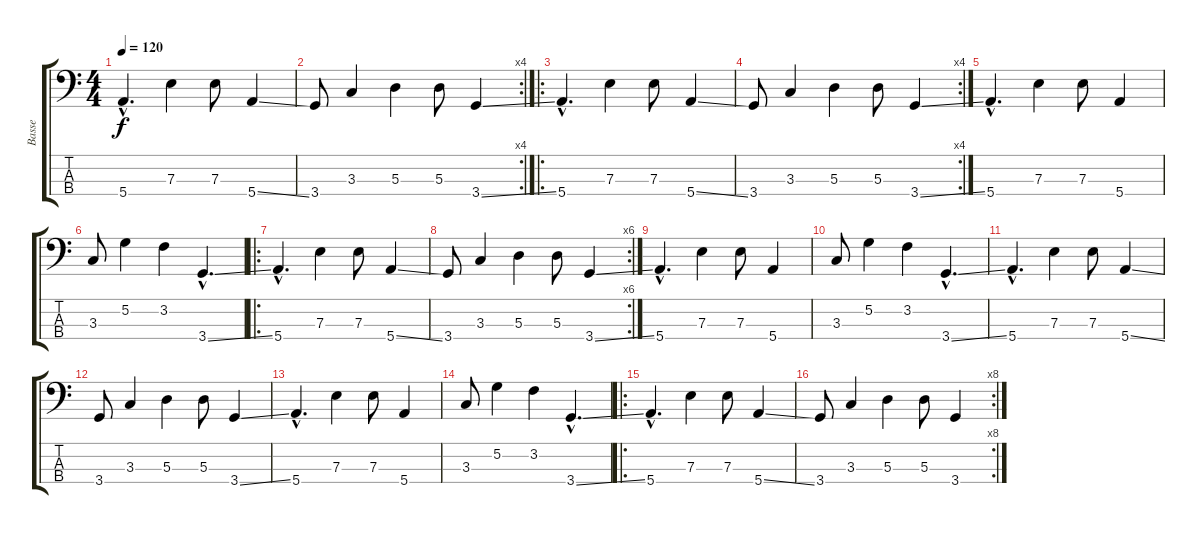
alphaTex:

\track ("Basse" "Basse") {instrument electricbassfinger}
\staff {score tabs}
\tuning (G2 D2 A1 E1) {hide}
\ts (4 4)
\tempo 120
\clef f4
\ks c
5.4{hac}.4{d dy f instrument electricbassfinger} 7.3.4 7.3.8 5.4{ss}.4 |
\rc 4
3.4.8 3.3.4 5.3.4 5.3.8 3.4{ss}.4 |
\ro
5.4{hac}.4{d} 7.3.4 7.3.8 5.4{ss}.4 |
\rc 4
3.4.8 3.3.4 5.3.4 5.3.8 3.4{ss}.4 |
5.4{hac}.4{d} 7.3.4 7.3.8 5.4.4 |
3.3.8 5.2.4 3.2.4 3.4{ss hac}.4{d} |
\ro
5.4{hac}.4{d} 7.3.4 7.3.8 5.4{ss}.4 |
\rc 6
3.4.8 3.3.4 5.3.4 5.3.8 3.4{ss}.4 |
5.4{hac}.4{d} 7.3.4 7.3.8 5.4.4 |
3.3.8 5.2.4 3.2.4 3.4{ss hac}.4{d} |
5.4{hac}.4{d} 7.3.4 7.3.8 5.4{ss}.4 |
3.4.8 3.3.4 5.3.4 5.3.8 3.4{ss}.4 |
5.4{hac}.4{d} 7.3.4 7.3.8 5.4.4 |
3.3.8 5.2.4 3.2.4 3.4{ss hac}.4{d} |
\ro
5.4{hac}.4{d} 7.3.4 7.3.8 5.4{ss}.4 |
\rc 8
3.4.8 3.3.4 5.3.4 5.3.8 3.4{ss}.4
